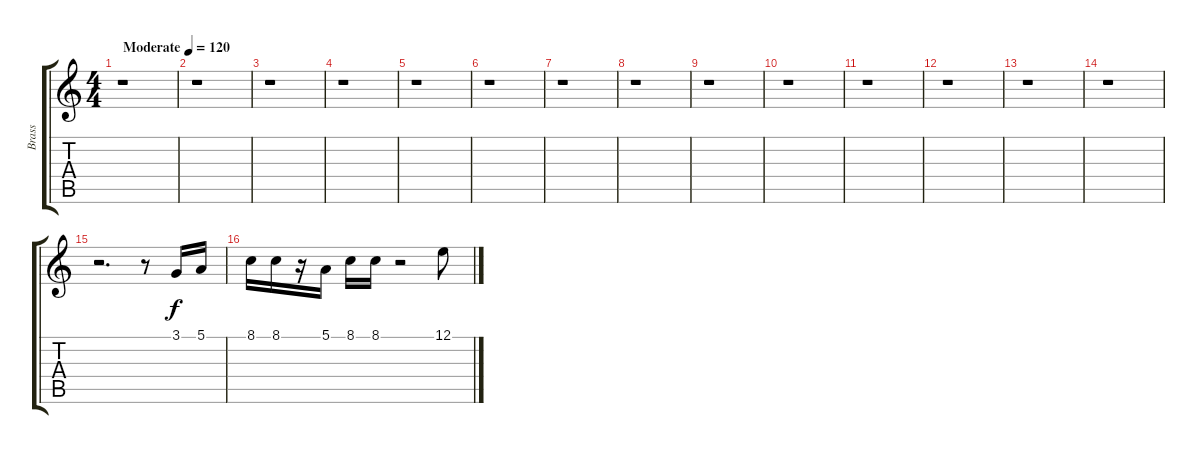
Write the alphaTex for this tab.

\track ("Brass" "Brass") {instrument synthbrass1}
\staff {score tabs}
\tuning (E4 B3 G3 D3 A2 E2) {hide}
\ts (4 4)
\tempo (120 "Moderate")
\clef g2
\ks c
r.1{dy f instrument synthbrass1} |
r.1 |
r.1 |
r.1 |
r.1 |
r.1 |
r.1 |
r.1 |
r.1 |
r.1 |
r.1 |
r.1 |
r.1 |
r.1 |
r.2{d} r.8 3.1.16 5.1.16 |
8.1.16 8.1.16 r.16 5.1.16 8.1.16 8.1.16 r.2 12.1.8
